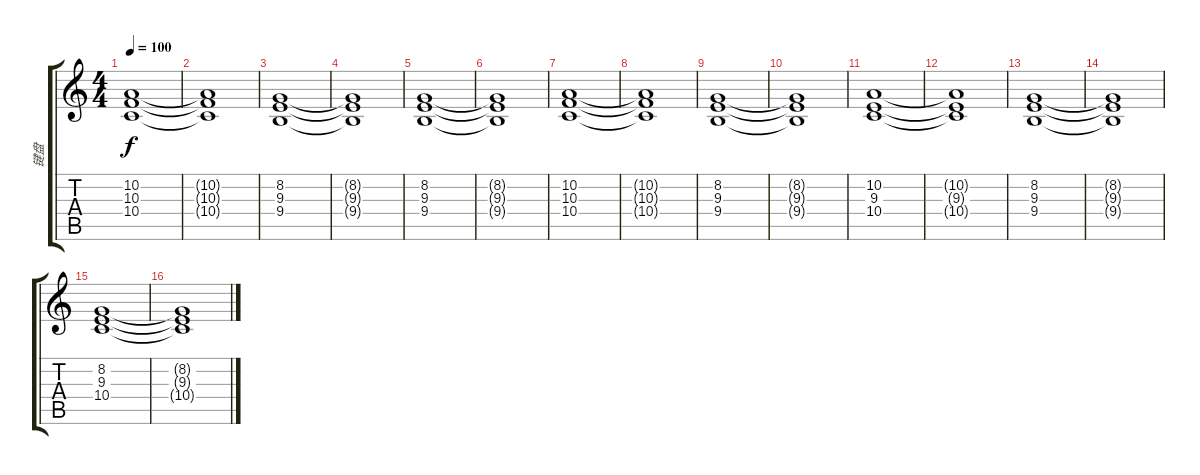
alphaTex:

\track ("键盘" "键盘") {instrument pad8sweep}
\staff {score tabs}
\tuning (E4 B3 G3 D3 A2 E2) {hide}
\ts (4 4)
\tempo 100
\clef g2
\ks c
(10.2 10.3 10.4).1{dy f} |
(10.2{t} 10.3{t} 10.4{t}).1 |
(8.2 9.3 9.4).1 |
(8.2{t} 9.3{t} 9.4{t}).1 |
(8.2 9.3 9.4).1 |
(8.2{t} 9.3{t} 9.4{t}).1 |
(10.2 10.3 10.4).1 |
(10.2{t} 10.3{t} 10.4{t}).1 |
(8.2 9.3 9.4).1 |
(8.2{t} 9.3{t} 9.4{t}).1 |
(10.2 9.3 10.4).1 |
(10.2{t} 9.3{t} 10.4{t}).1 |
(8.2 9.3 9.4).1 |
(8.2{t} 9.3{t} 9.4{t}).1 |
(8.2 9.3 10.4).1 |
(8.2{t} 9.3{t} 10.4{t}).1
